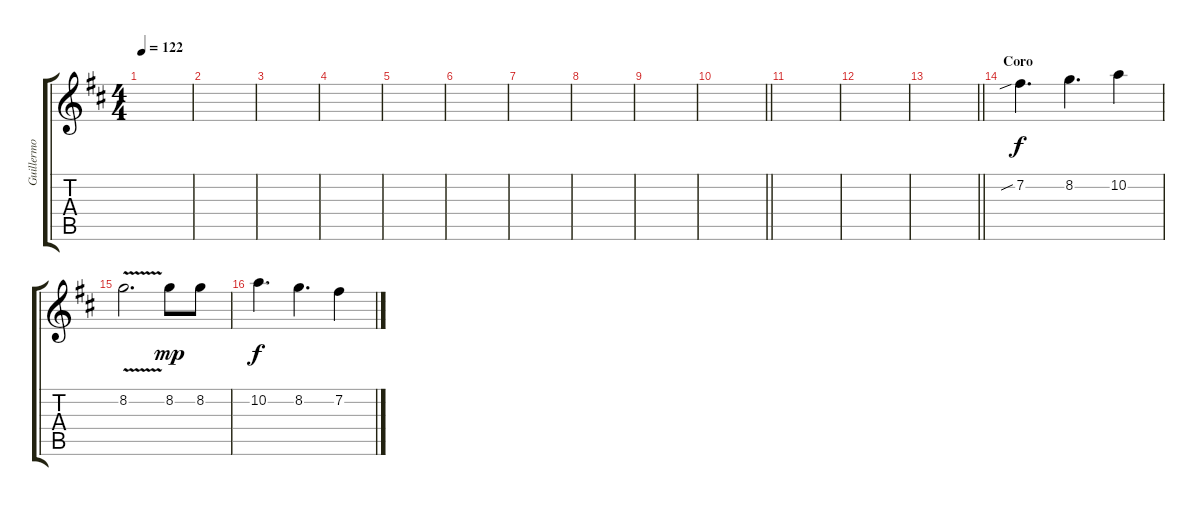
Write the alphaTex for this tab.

\track ("Guillermo Moreira" "Guillermo ") {instrument overdrivenguitar}
\staff {score tabs}
\tuning (E4 B3 G3 D3 A2 E2) {hide}
\ts (4 4)
\tempo 122
\clef g2
\ks d
|
|
|
|
|
|
|
|
|
\barLineRight lightlight
|
|
|
\barLineRight lightlight
|
\section ("" "Coro")
7.2{sib}.4{d volume 12} 8.2.4{d} 10.2.4 |
8.2{v}.2{d} 8.2.8{dy mp} 8.2.8 |
10.2.4{d dy f} 8.2.4{d} 7.2.4
